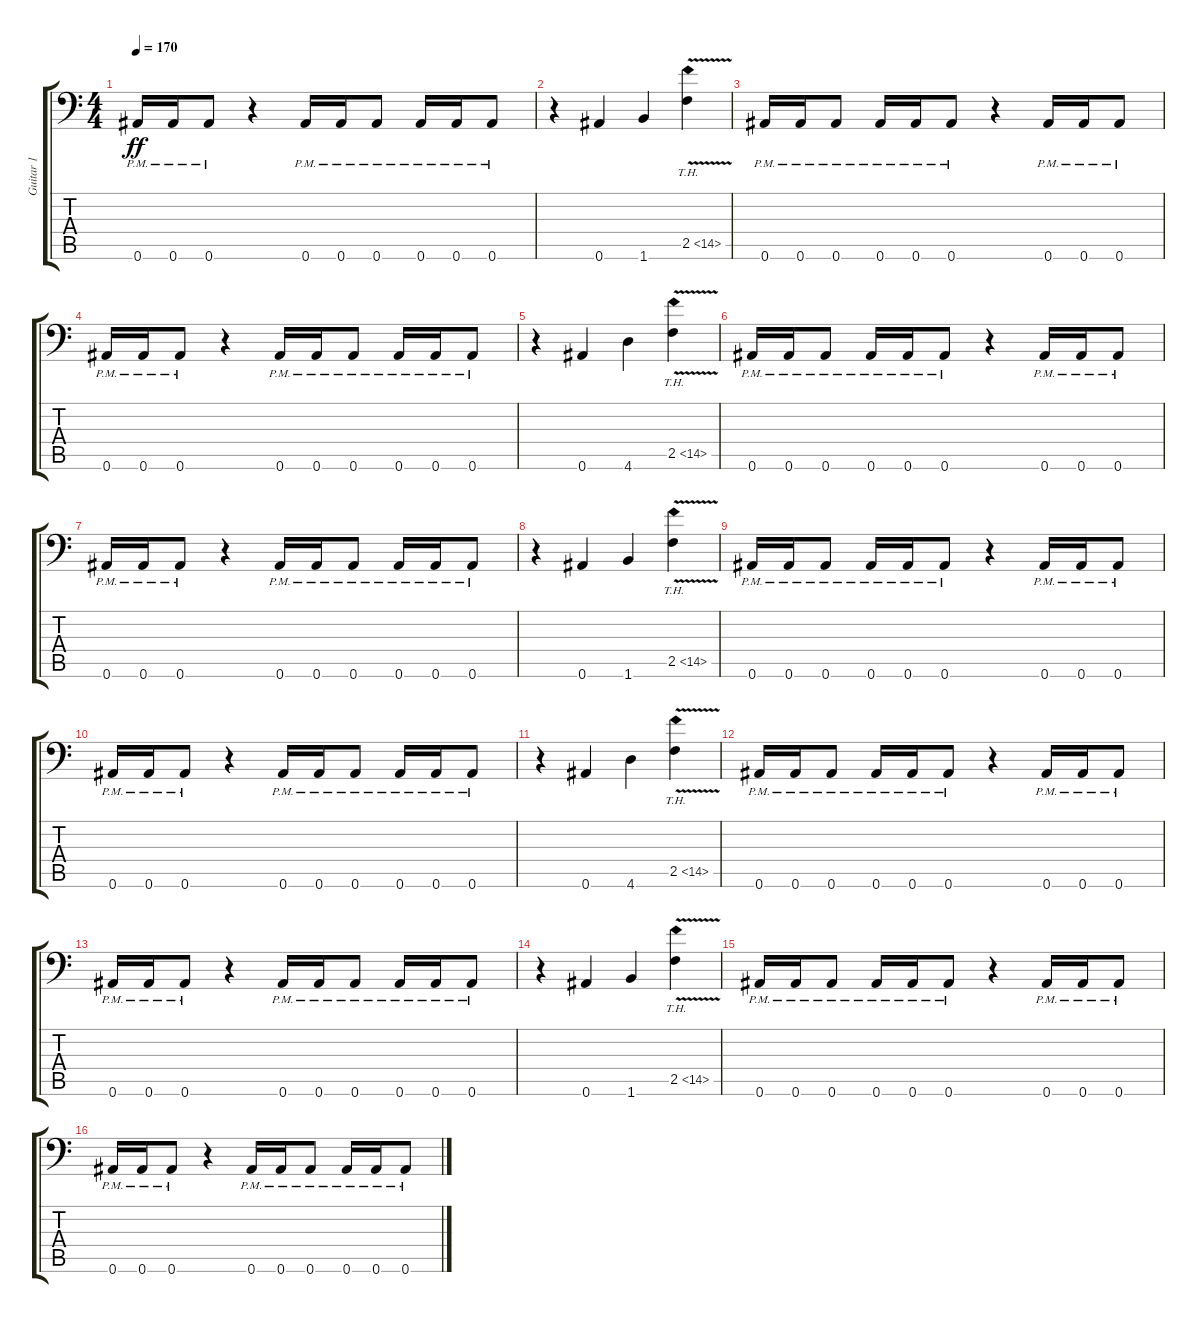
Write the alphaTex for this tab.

\track ("Guitar 1" "Guitar 1") {instrument distortionguitar}
\staff {score tabs}
\tuning (Bb3 F3 Db3 Ab2 Eb2 Bb1) {hide}
\ts (4 4)
\tempo 170
\clef f4
\ks c
0.6{pm}.16{dy ff} 0.6{pm}.16 0.6{pm}.8 r.4 0.6{pm}.16 0.6{pm}.16 0.6{pm}.8 0.6{pm}.16 0.6{pm}.16 0.6{pm}.8 |
r.4 0.6.4 1.6.4 2.5{th 12 v}.4{instrument guitarharmonics} |
0.6{pm}.16{instrument distortionguitar} 0.6{pm}.16 0.6{pm}.8 0.6{pm}.16 0.6{pm}.16 0.6{pm}.8 r.4 0.6{pm}.16 0.6{pm}.16 0.6{pm}.8 |
0.6{pm}.16 0.6{pm}.16 0.6{pm}.8 r.4 0.6{pm}.16 0.6{pm}.16 0.6{pm}.8 0.6{pm}.16 0.6{pm}.16 0.6{pm}.8 |
r.4 0.6.4 4.6.4 2.5{th 12 v}.4{instrument guitarharmonics} |
0.6{pm}.16{instrument distortionguitar} 0.6{pm}.16 0.6{pm}.8 0.6{pm}.16 0.6{pm}.16 0.6{pm}.8 r.4 0.6{pm}.16 0.6{pm}.16 0.6{pm}.8 |
0.6{pm}.16 0.6{pm}.16 0.6{pm}.8 r.4 0.6{pm}.16 0.6{pm}.16 0.6{pm}.8 0.6{pm}.16 0.6{pm}.16 0.6{pm}.8 |
r.4 0.6.4 1.6.4 2.5{th 12 v}.4{instrument guitarharmonics} |
0.6{pm}.16{instrument distortionguitar} 0.6{pm}.16 0.6{pm}.8 0.6{pm}.16 0.6{pm}.16 0.6{pm}.8 r.4 0.6{pm}.16 0.6{pm}.16 0.6{pm}.8 |
0.6{pm}.16 0.6{pm}.16 0.6{pm}.8 r.4 0.6{pm}.16 0.6{pm}.16 0.6{pm}.8 0.6{pm}.16 0.6{pm}.16 0.6{pm}.8 |
r.4 0.6.4 4.6.4 2.5{th 12 v}.4{instrument guitarharmonics} |
0.6{pm}.16{instrument distortionguitar} 0.6{pm}.16 0.6{pm}.8 0.6{pm}.16 0.6{pm}.16 0.6{pm}.8 r.4 0.6{pm}.16 0.6{pm}.16 0.6{pm}.8 |
0.6{pm}.16 0.6{pm}.16 0.6{pm}.8 r.4 0.6{pm}.16 0.6{pm}.16 0.6{pm}.8 0.6{pm}.16 0.6{pm}.16 0.6{pm}.8 |
r.4 0.6.4 1.6.4 2.5{th 12 v}.4{instrument guitarharmonics} |
0.6{pm}.16{instrument distortionguitar} 0.6{pm}.16 0.6{pm}.8 0.6{pm}.16 0.6{pm}.16 0.6{pm}.8 r.4 0.6{pm}.16 0.6{pm}.16 0.6{pm}.8 |
0.6{pm}.16 0.6{pm}.16 0.6{pm}.8 r.4 0.6{pm}.16 0.6{pm}.16 0.6{pm}.8 0.6{pm}.16 0.6{pm}.16 0.6{pm}.8
